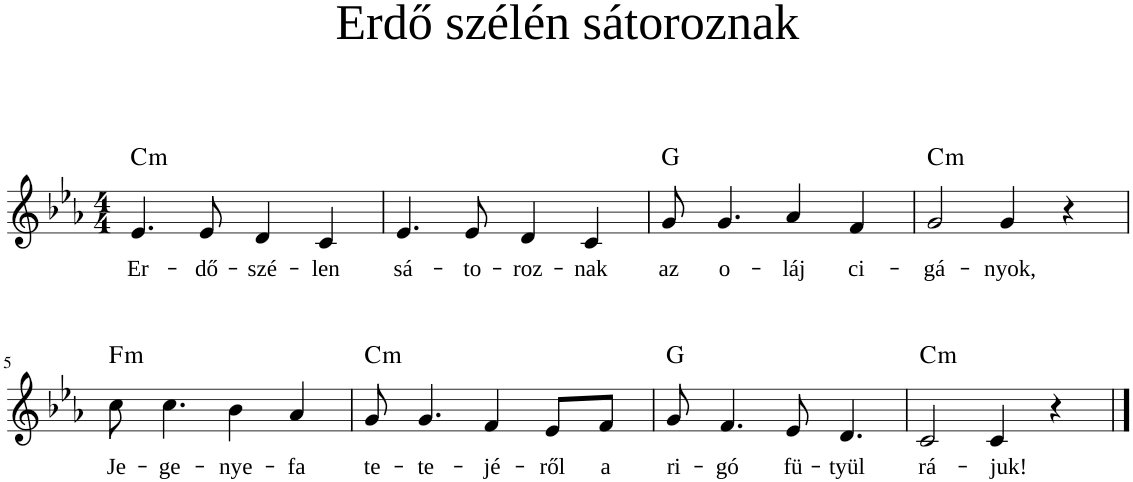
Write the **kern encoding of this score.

**kern	**text	**harte
*part1	*part1	*part1
*staff1	*staff1	*
*I"Piano	*	*
*I'Pno	*	*
*clefG2	*	*
*k[b-e-a-]	*	*
*M4/4	*	*
=1	=1	=1
!	!LO:LY:b	!LO:H:kt=m
4.e-/	Er-	C:min
!	!LO:LY:b	!
8e-/	-dő-	.
!	!LO:LY:b	!
4d/	-szé-	.
!	!LO:LY:b	!
4c/	-len	.
=2	=2	=2
!	!LO:LY:b	!
4.e-/	sá-	.
!	!LO:LY:b	!
8e-/	-to-	.
!	!LO:LY:b	!
4d/	-roz-	.
!	!LO:LY:b	!
4c/	-nak	.
=3	=3	=3
!	!LO:LY:b	!
8g/	az	G:maj
!	!LO:LY:b	!
4.g/	o-	.
!	!LO:LY:b	!
4a-/	-láj	.
!	!LO:LY:b	!
4f/	ci-	.
=4	=4	=4
!	!LO:LY:b	!LO:H:kt=m
2g/	-gá-	C:min
!	!LO:LY:b	!
4g/	-nyok,	.
4r	.	.
!!LO:LB:g=z
=5	=5	=5
!	!LO:LY:b	!LO:H:kt=m
8cc\	Je-	F:min
!	!LO:LY:b	!
4.cc\	-ge-	.
!	!LO:LY:b	!
4b-\	-nye-	.
!	!LO:LY:b	!
4a-/	-fa	.
=6	=6	=6
!	!LO:LY:b	!LO:H:kt=m
8g/	te-	C:min
!	!LO:LY:b	!
4.g/	-te-	.
!	!LO:LY:b	!
4f/	-jé-	.
!	!LO:LY:b	!
8e-/L	-ről	.
!	!LO:LY:b	!
8f/J	a	.
=7	=7	=7
!	!LO:LY:b	!
8g/	ri-	G:maj
!	!LO:LY:b	!
4.f/	-gó	.
!	!LO:LY:b	!
8e-/	fü-	.
!	!LO:LY:b	!
4.d/	-tyül	.
=8	=8	=8
!	!LO:LY:b	!LO:H:kt=m
2c/	rá-	C:min
!	!LO:LY:b	!
4c/	-juk!-	.
4r	.	.
==	==	==
*-	*-	*-
